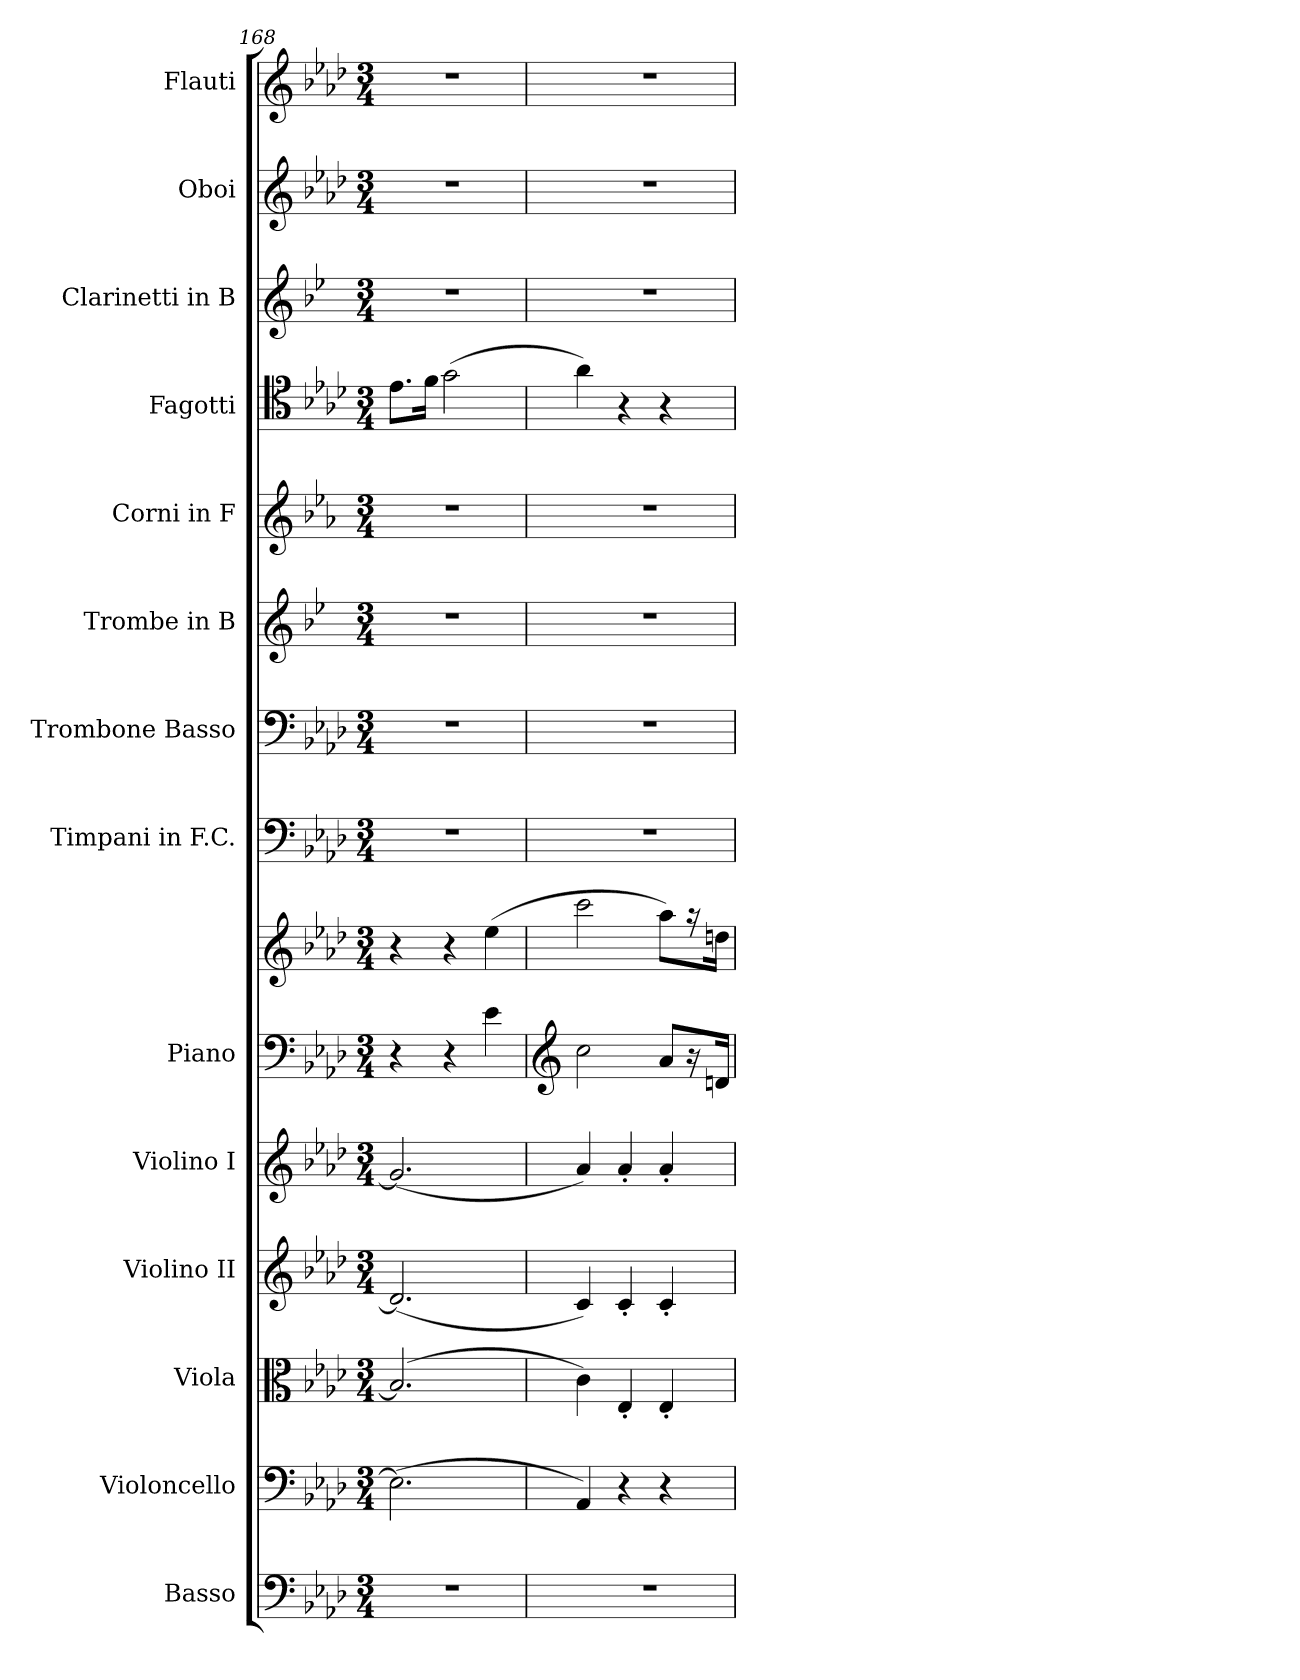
**kern	**kern	**kern	**kern	**kern	**kern	**kern	**kern	**kern	**kern	**kern	**kern	**kern	**kern	**kern
*part14	*part13	*part12	*part11	*part10	*part9	*part9	*part8	*part7	*part6	*part5	*part4	*part3	*part2	*part1
*staff15	*staff14	*staff13	*staff12	*staff11	*staff10	*staff9	*staff8	*staff7	*staff6	*staff5	*staff4	*staff3	*staff2	*staff1
*I"Basso	*I"Violoncello	*I"Viola	*I"Violino II	*I"Violino I	*I"Piano	*	*I"Timpani in F.C.	*I"Trombone Basso	*I"Trombe in B	*I"Corni in F	*I"Fagotti	*I"Clarinetti in B	*I"Oboi	*I"Flauti
*	*	*	*	*	*I'Pno.	*	*I'Timp.	*	*	*	*	*	*I'Ob.	*I'Fl.
*clefF4	*clefF4	*clefC3	*clefG2	*clefG2	*clefF4	*clefG2	*clefF4	*clefF4	*clefG2	*clefG2	*clefC4	*clefG2	*clefG2	*clefG2
*ITrd7c12	*	*	*	*	*	*	*	*	*ITrd1c2	*ITrd4c7	*	*ITrd1c2	*	*
*k[b-e-a-d-]	*k[b-e-a-d-]	*k[b-e-a-d-]	*k[b-e-a-d-]	*k[b-e-a-d-]	*k[b-e-a-d-]	*k[b-e-a-d-]	*k[b-e-a-d-]	*k[b-e-a-d-]	*k[b-e-a-d-]	*k[b-e-a-d-]	*k[b-e-a-d-]	*k[b-e-a-d-]	*k[b-e-a-d-]	*k[b-e-a-d-]
*M3/4	*M3/4	*M3/4	*M3/4	*M3/4	*M3/4	*M3/4	*M3/4	*M3/4	*M3/4	*M3/4	*M3/4	*M3/4	*M3/4	*M3/4
=168	=168	=168	=168	=168	=168	=168	=168	=168	=168	=168	=168	=168	=168	=168
2.r	(>2.E-\]	(<2.B-/]	(<2.d-/]	(<2.g/]	4r	4r	2.r	2.r	2.r	2.r	8.e-\L	2.r	2.r	2.r
.	.	.	.	.	.	.	.	.	.	.	16f\Jk	.	.	.
.	.	.	.	.	4r	4r	.	.	.	.	(>2g\	.	.	.
.	.	.	.	.	4e-\	(>4ee-\	.	.	.	.	.	.	.	.
=169	=169	=169	=169	=169	=169	=169	=169	=169	=169	=169	=169	=169	=169	=169
*	*	*	*	*	*clefG2	*	*	*	*	*	*	*	*	*
2.r	4AA-/)	4c\)	4c/)	4a-/)	2cc\	2ccc\	2.r	2.r	2.r	2.r	4a-\)	2.r	2.r	2.r
.	4r	4E-'/	4c'/	4a-'/	.	.	.	.	.	.	4r	.	.	.
.	4r	4E-'/	4c'/	4a-'/	8a-/L	8aa-\L)	.	.	.	.	4r	.	.	.
.	.	.	.	.	16r	16raa	.	.	.	.	.	.	.	.
.	.	.	.	.	16dn/Jk	16ddn\Jk	.	.	.	.	.	.	.	.
=	=	=	=	=	=	=	=	=	=	=	=	=	=	=
*-	*-	*-	*-	*-	*-	*-	*-	*-	*-	*-	*-	*-	*-	*-
